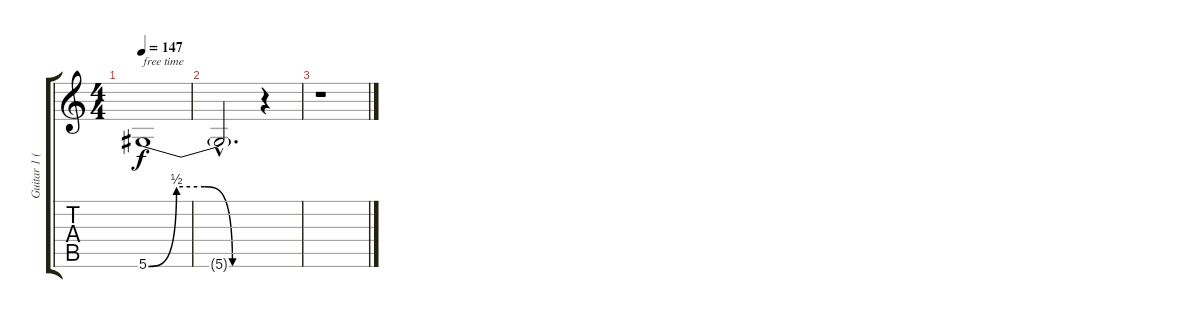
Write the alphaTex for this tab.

\track ("Guitar 1 (Dist)" "Guitar 1 (") {instrument distortionguitar}
\staff {score tabs}
\tuning (Eb4 Bb3 Gb3 Db3 Ab2 Eb2) {hide}
\ts (4 4)
\tempo 147
\clef g2
\ks c
5.6{be (custom 0 0 15 2 30 2 45 0 60 0)}.1{txt "free time" dy f} |
5.6{hac t}.2{d} r.4 |
r.1
